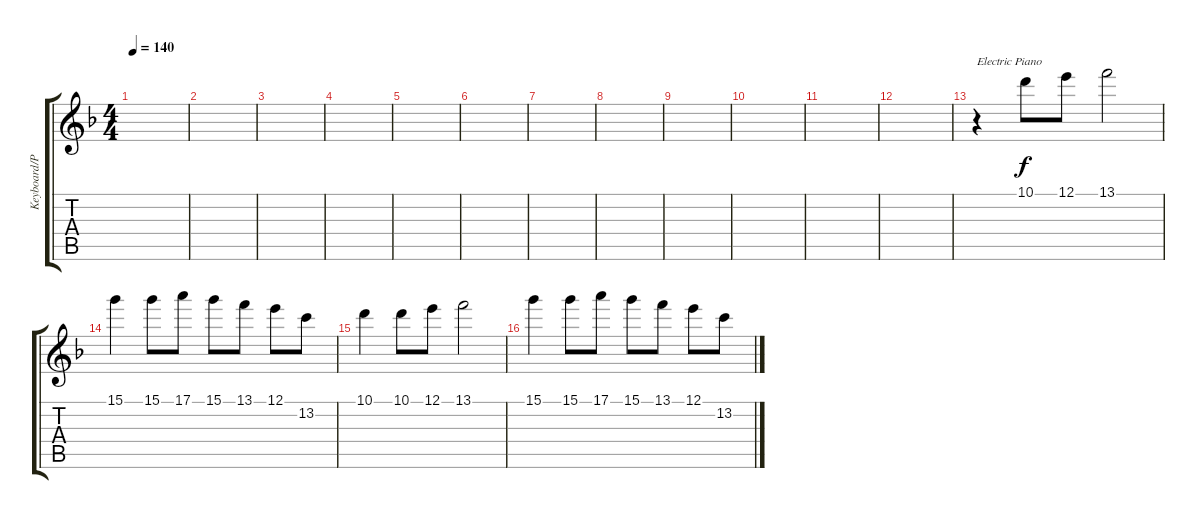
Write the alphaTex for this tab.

\track ("Keyboard/Piano" "Keyboard/P") {instrument acousticguitarsteel}
\staff {score tabs}
\tuning (E4 B3 G3 D3 A2 E2) {hide}
\ts (4 4)
\tempo 140
\clef g2
\ks dminor
|
|
|
|
|
|
|
|
|
|
|
|
r.4{txt "Electric Piano" instrument pad1newage} 10.1.8 12.1.8 13.1.2 |
15.1.4 15.1.8 17.1.8 15.1.8 13.1.8 12.1.8 13.2.8 |
10.1.4{instrument pad1newage} 10.1.8 12.1.8 13.1.2 |
15.1.4 15.1.8 17.1.8 15.1.8 13.1.8 12.1.8 13.2.8
